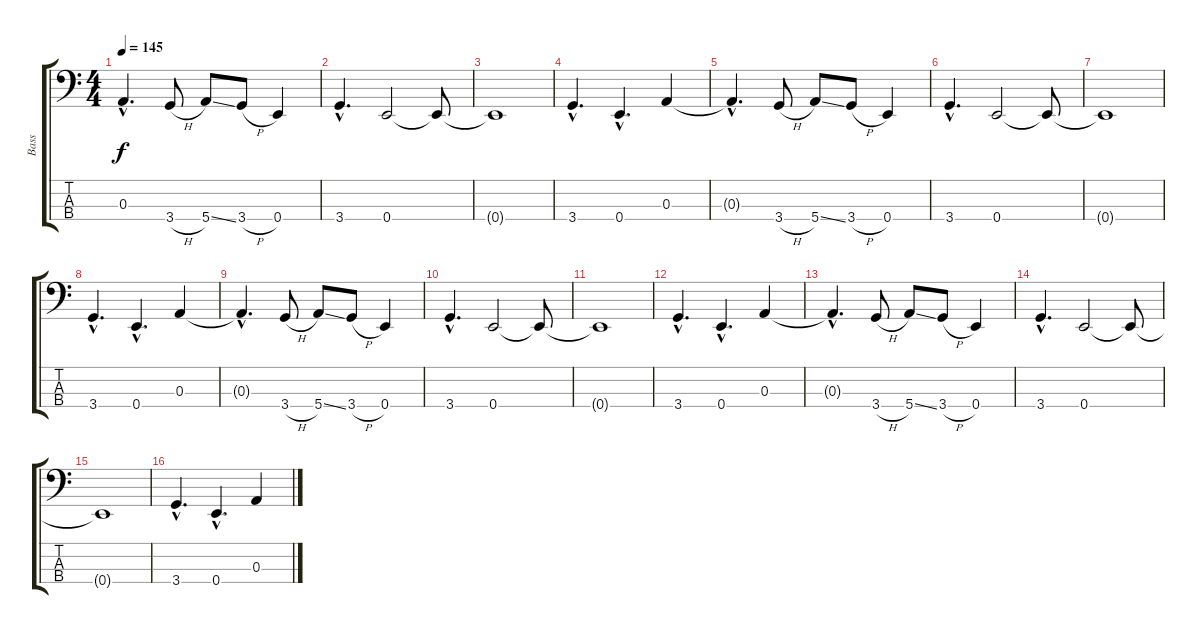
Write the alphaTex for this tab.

\track ("Bass" "Bass") {instrument slapbass1}
\staff {score tabs}
\tuning (G2 D2 A1 E1) {hide}
\ts (4 4)
\tempo 145
\clef f4
\ks c
0.3{hac t}.4{d dy f} 3.4{h}.8 5.4{ss}.8 3.4{h}.8 0.4.4 |
3.4{hac}.4{d} 0.4.2 0.4{t}.8 |
0.4{t}.1 |
3.4{hac}.4{d} 0.4{hac}.4{d} 0.3.4 |
0.3{hac t}.4{d} 3.4{h}.8 5.4{ss}.8 3.4{h}.8 0.4.4 |
3.4{hac}.4{d} 0.4.2 0.4{t}.8 |
0.4{t}.1 |
3.4{hac}.4{d} 0.4{hac}.4{d} 0.3.4 |
0.3{hac t}.4{d} 3.4{h}.8 5.4{ss}.8 3.4{h}.8 0.4.4 |
3.4{hac}.4{d} 0.4.2 0.4{t}.8 |
0.4{t}.1 |
3.4{hac}.4{d} 0.4{hac}.4{d} 0.3.4 |
0.3{hac t}.4{d} 3.4{h}.8 5.4{ss}.8 3.4{h}.8 0.4.4 |
3.4{hac}.4{d} 0.4.2 0.4{t}.8 |
0.4{t}.1 |
3.4{hac}.4{d} 0.4{hac}.4{d} 0.3.4
